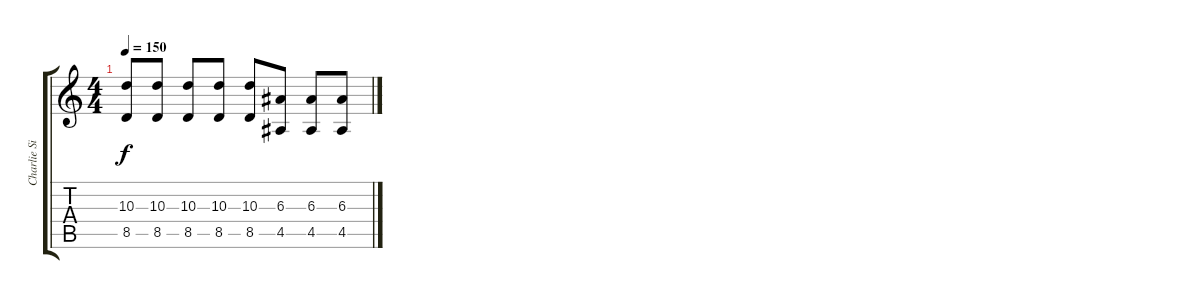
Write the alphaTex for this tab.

\track ("Charlie Simpson Dist." "Charlie Si") {instrument distortionguitar}
\staff {score tabs}
\tuning (Db4 Ab3 E3 B2 Gb2 B1) {hide}
\ts (4 4)
\tempo 150
\clef g2
\ks c
(10.3 8.5).8{dy f} (10.3 8.5).8 (10.3 8.5).8 (10.3 8.5).8 (10.3 8.5).8 (6.3 4.5).8 (6.3 4.5).8 (6.3 4.5).8
